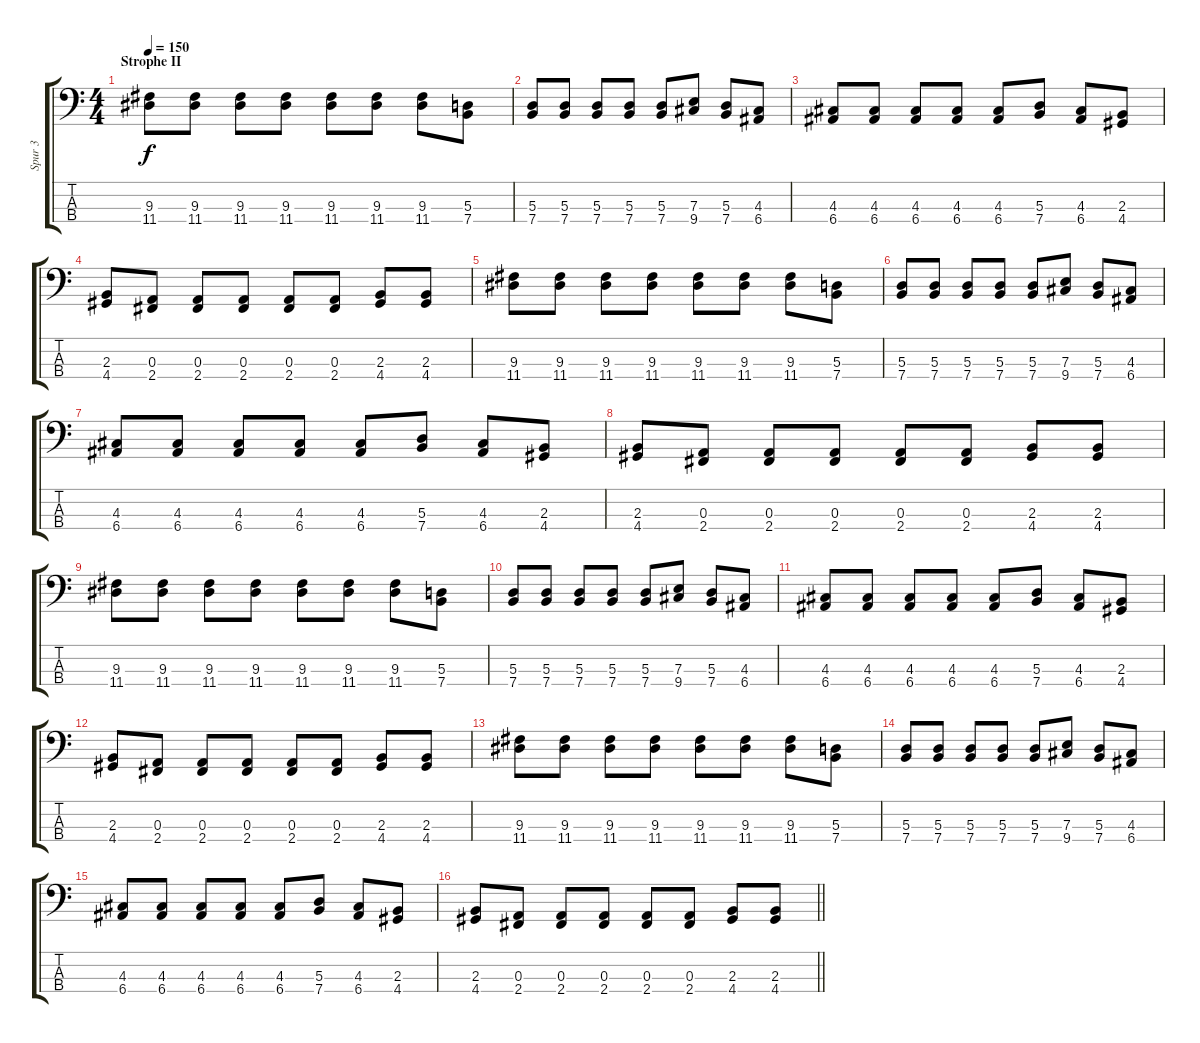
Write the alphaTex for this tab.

\track ("Spur 3" "Spur 3") {instrument electricbassfinger}
\staff {score tabs}
\tuning (G2 D2 A1 E1) {hide}
\ts (4 4)
\section ("" "Strophe II")
\tempo 150
\clef f4
\ks c
(9.3 11.4).8{dy f} (9.3 11.4).8 (9.3 11.4).8 (9.3 11.4).8 (9.3 11.4).8 (9.3 11.4).8 (9.3 11.4).8 (5.3 7.4).8 |
(5.3 7.4).8 (5.3 7.4).8 (5.3 7.4).8 (5.3 7.4).8 (5.3 7.4).8 (7.3 9.4).8 (5.3 7.4).8 (4.3 6.4).8 |
(4.3 6.4).8 (4.3 6.4).8 (4.3 6.4).8 (4.3 6.4).8 (4.3 6.4).8 (5.3 7.4).8 (4.3 6.4).8 (2.3 4.4).8 |
(2.3 4.4).8 (0.3 2.4).8 (0.3 2.4).8 (0.3 2.4).8 (0.3 2.4).8 (0.3 2.4).8 (2.3 4.4).8 (2.3 4.4).8 |
(9.3 11.4).8 (9.3 11.4).8 (9.3 11.4).8 (9.3 11.4).8 (9.3 11.4).8 (9.3 11.4).8 (9.3 11.4).8 (5.3 7.4).8 |
(5.3 7.4).8 (5.3 7.4).8 (5.3 7.4).8 (5.3 7.4).8 (5.3 7.4).8 (7.3 9.4).8 (5.3 7.4).8 (4.3 6.4).8 |
(4.3 6.4).8 (4.3 6.4).8 (4.3 6.4).8 (4.3 6.4).8 (4.3 6.4).8 (5.3 7.4).8 (4.3 6.4).8 (2.3 4.4).8 |
(2.3 4.4).8 (0.3 2.4).8 (0.3 2.4).8 (0.3 2.4).8 (0.3 2.4).8 (0.3 2.4).8 (2.3 4.4).8 (2.3 4.4).8 |
(9.3 11.4).8 (9.3 11.4).8 (9.3 11.4).8 (9.3 11.4).8 (9.3 11.4).8 (9.3 11.4).8 (9.3 11.4).8 (5.3 7.4).8 |
(5.3 7.4).8 (5.3 7.4).8 (5.3 7.4).8 (5.3 7.4).8 (5.3 7.4).8 (7.3 9.4).8 (5.3 7.4).8 (4.3 6.4).8 |
(4.3 6.4).8 (4.3 6.4).8 (4.3 6.4).8 (4.3 6.4).8 (4.3 6.4).8 (5.3 7.4).8 (4.3 6.4).8 (2.3 4.4).8 |
(2.3 4.4).8 (0.3 2.4).8 (0.3 2.4).8 (0.3 2.4).8 (0.3 2.4).8 (0.3 2.4).8 (2.3 4.4).8 (2.3 4.4).8 |
(9.3 11.4).8 (9.3 11.4).8 (9.3 11.4).8 (9.3 11.4).8 (9.3 11.4).8 (9.3 11.4).8 (9.3 11.4).8 (5.3 7.4).8 |
(5.3 7.4).8 (5.3 7.4).8 (5.3 7.4).8 (5.3 7.4).8 (5.3 7.4).8 (7.3 9.4).8 (5.3 7.4).8 (4.3 6.4).8 |
(4.3 6.4).8 (4.3 6.4).8 (4.3 6.4).8 (4.3 6.4).8 (4.3 6.4).8 (5.3 7.4).8 (4.3 6.4).8 (2.3 4.4).8 |
\barLineRight lightlight
(2.3 4.4).8 (0.3 2.4).8 (0.3 2.4).8 (0.3 2.4).8 (0.3 2.4).8 (0.3 2.4).8 (2.3 4.4).8 (2.3 4.4).8
